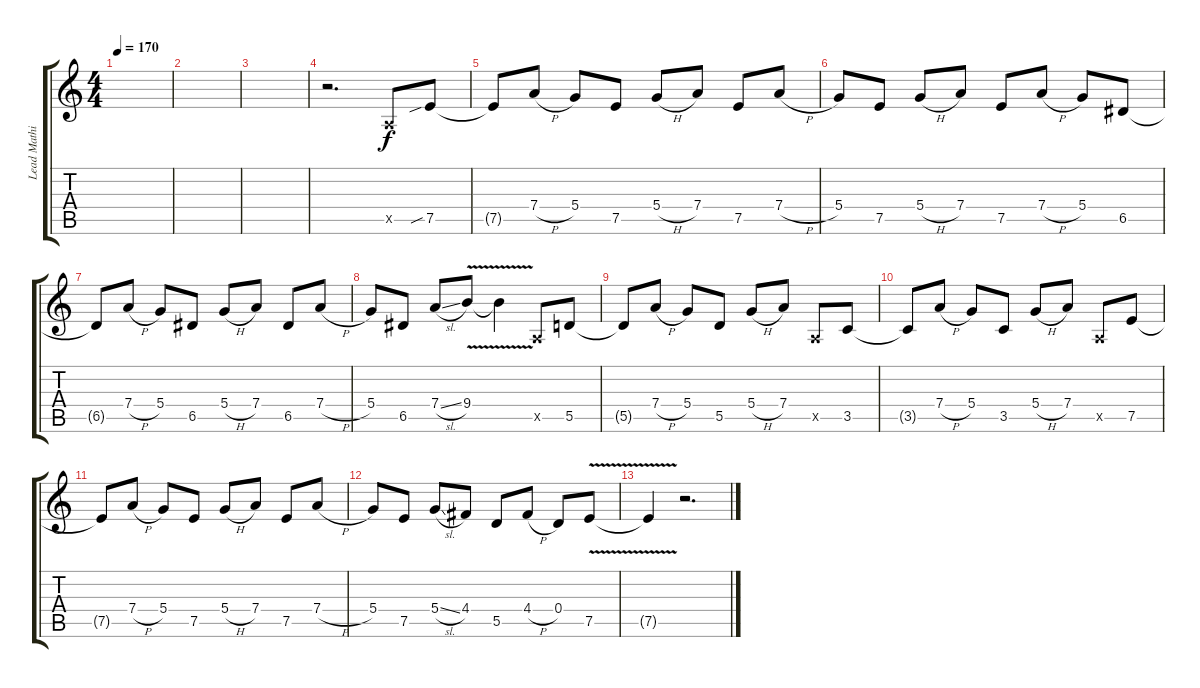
\track ("Lead Mathieu" "Lead Mathi") {instrument distortionguitar}
\staff {score tabs}
\tuning (E4 B3 G3 D3 A2 E2) {hide}
\ts (4 4)
\tempo 170
\clef g2
\ks c
|
|
|
r.2{d} 0.5{x}.8 7.5{sib}.8 |
7.5{t}.8 7.4{h}.8 5.4.8 7.5.8 5.4{h}.8 7.4.8 7.5.8 7.4{h}.8 |
5.4.8 7.5.8 5.4{h}.8 7.4.8 7.5.8 7.4{h}.8 5.4.8 6.5.8 |
6.5{t}.8 7.4{h}.8 5.4.8 6.5.8 5.4{h}.8 7.4.8 6.5.8 7.4{h}.8 |
5.4.8 6.5.8 7.4{sl}.8 9.4{v}.8 9.4{t}.4 0.5{x}.8 5.5.8 |
5.5{t}.8 7.4{h}.8 5.4.8 5.5.8 5.4{h}.8 7.4.8 0.5{x}.8 3.5.8 |
3.5{t}.8 7.4{h}.8 5.4.8 3.5.8 5.4{h}.8 7.4.8 0.5{x}.8 7.5.8 |
7.5{t}.8 7.4{h}.8 5.4.8 7.5.8 5.4{h}.8 7.4.8 7.5.8 7.4{h}.8 |
5.4.8 7.5.8 5.4{sl}.8 4.4.8 5.5.8 4.4{h}.8 0.4.8 7.5{v}.8 |
7.5{t}.4 r.2{d}
